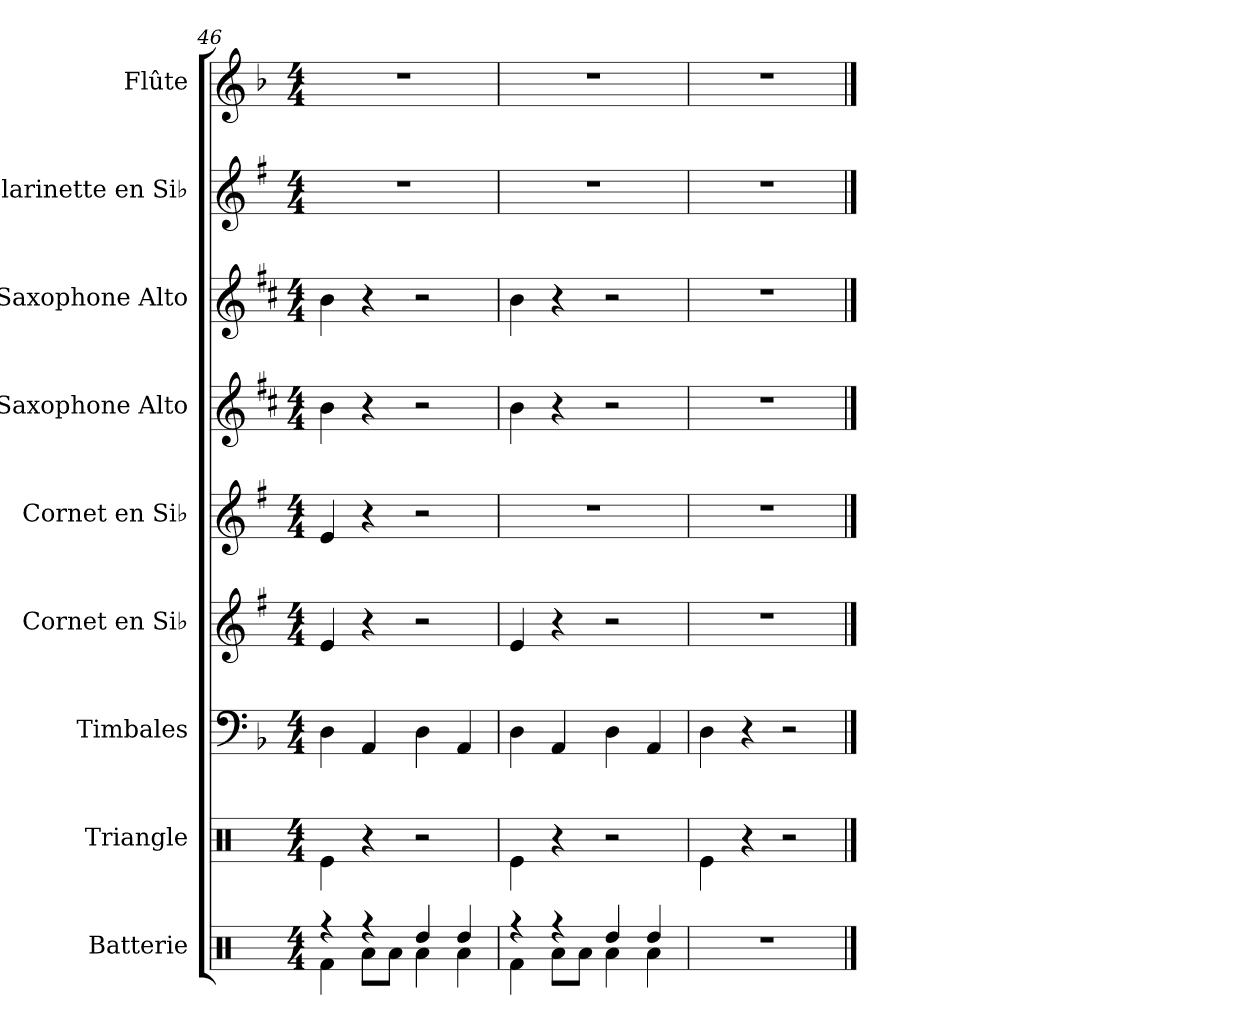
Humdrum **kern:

**kern	**kern	**kern	**kern	**kern	**kern	**kern	**kern	**kern
*part9	*part8	*part7	*part6	*part5	*part4	*part3	*part2	*part1
*staff9	*staff8	*staff7	*staff6	*staff5	*staff4	*staff3	*staff2	*staff1
*I"Batterie	*I"Triangle	*I"Timbales	*I"Cornet en Si♭	*I"Cornet en Si♭	*I"Saxophone Alto	*I"Saxophone Alto	*I"Clarinette en Si♭	*I"Flûte
*I'Batt.	*I'Trgl.	*I'Timb.	*I'Cnt. Si♭	*I'Cnt. Si♭	*I'Sax. A.	*I'Sax. A.	*I'Clar. Si♭	*I'Fl.
*clefX	*clefX	*clefF4	*clefG2	*clefG2	*clefG2	*clefG2	*clefG2	*clefG2
*	*	*	*ITrd1c2	*ITrd1c2	*ITrd5c9	*ITrd5c9	*ITrd1c2	*
*k[]	*k[]	*k[b-]	*k[b-]	*k[b-]	*k[b-]	*k[b-]	*k[b-]	*k[b-]
*M4/4	*M4/4	*M4/4	*M4/4	*M4/4	*M4/4	*M4/4	*M4/4	*M4/4
=46	=46	=46	=46	=46	=46	=46	=46	=46
*^	*	*	*	*	*	*	*	*
4r	4Rf\	4Re\	4D\	4d/	4d/	4d\	4d\	1r	1r
4r	8Ra\L	4r	4AA/	4r	4r	4r	4r	.	.
.	8Ra\J	.	.	.	.	.	.	.	.
4Rdd/	4Ra\	2r	4D\	2r	2r	2r	2r	.	.
4Rdd/	4Ra\	.	4AA/	.	.	.	.	.	.
=47	=47	=47	=47	=47	=47	=47	=47	=47	=47
4r	4Rf\	4Re\	4D\	4d/	1r	4d\	4d\	1r	1r
4r	8Ra\L	4r	4AA/	4r	.	4r	4r	.	.
.	8Ra\J	.	.	.	.	.	.	.	.
4Rdd/	4Ra\	2r	4D\	2r	.	2r	2r	.	.
4Rdd/	4Ra\	.	4AA/	.	.	.	.	.	.
*v	*v	*	*	*	*	*	*	*	*
=48	=48	=48	=48	=48	=48	=48	=48	=48
1r	4Re\	4D\	1r	1r	1r	1r	1r	1r
.	4r	4r	.	.	.	.	.	.
.	2r	2r	.	.	.	.	.	.
==	==	==	==	==	==	==	==	==
*-	*-	*-	*-	*-	*-	*-	*-	*-
